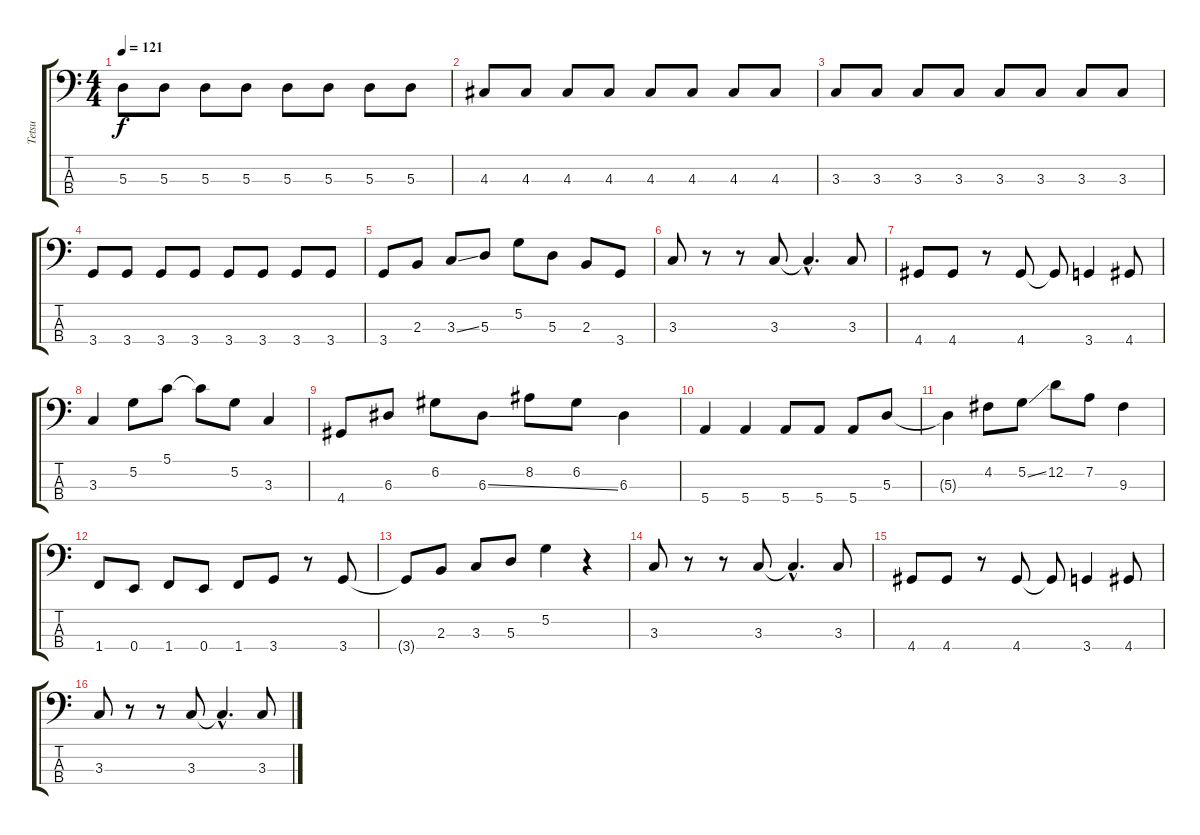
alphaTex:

\track ("Tetsu" "Tetsu") {instrument electricbasspick}
\staff {score tabs}
\tuning (G2 D2 A1 E1) {hide}
\ts (4 4)
\tempo 121
\clef f4
\ks c
5.3.8{dy f} 5.3.8 5.3.8 5.3.8 5.3.8 5.3.8 5.3.8 5.3.8 |
4.3.8 4.3.8 4.3.8 4.3.8 4.3.8 4.3.8 4.3.8 4.3.8 |
3.3.8 3.3.8 3.3.8 3.3.8 3.3.8 3.3.8 3.3.8 3.3.8 |
3.4.8 3.4.8 3.4.8 3.4.8 3.4.8 3.4.8 3.4.8 3.4.8 |
3.4.8 2.3.8 3.3{ss}.8 5.3.8 5.2.8 5.3.8 2.3.8 3.4.8 |
3.3.8 r.8 r.8 3.3.8 3.3{hac t}.4{d} 3.3.8 |
4.4.8 4.4.8 r.8 4.4.8 4.4{t}.8 3.4.4 4.4.8 |
3.3.4 5.2.8 5.1.8 5.1{t}.8 5.2.8 3.3.4 |
4.4.8 6.3.8 6.2.8 6.3{ss}.8 8.2.8 6.2.8 6.3.4 |
5.4.4 5.4.4 5.4.8 5.4.8 5.4.8 5.3.8 |
5.3{t}.4 4.2.8 5.2{ss}.8 12.2.8 7.2.8 9.3.4 |
1.4.8 0.4.8 1.4.8 0.4.8 1.4.8 3.4.8 r.8 3.4.8 |
3.4{t}.8 2.3.8 3.3.8 5.3.8 5.2.4 r.4 |
3.3.8 r.8 r.8 3.3.8 3.3{hac t}.4{d} 3.3.8 |
4.4.8 4.4.8 r.8 4.4.8 4.4{t}.8 3.4.4 4.4.8 |
3.3.8 r.8 r.8 3.3.8 3.3{hac t}.4{d} 3.3.8
